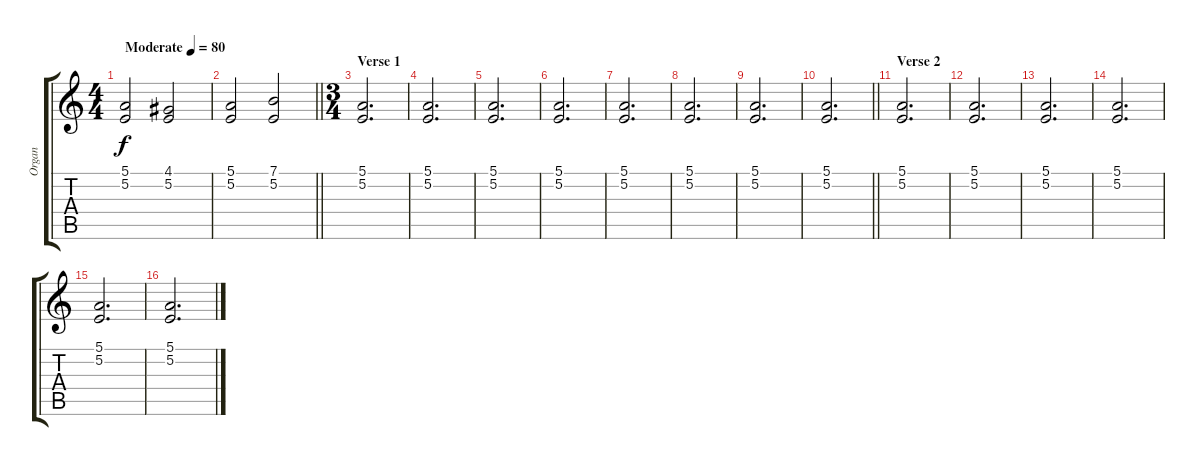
\track ("Organ" "Organ") {instrument percussiveorgan}
\staff {score tabs}
\tuning (E4 B3 G3 D3 A2 E2) {hide}
\ts (4 4)
\tempo (80 "Moderate")
\clef g2
\ks c
(5.1 5.2).2{dy f instrument percussiveorgan} (4.1 5.2).2 |
\barLineRight lightlight
(5.1 5.2).2 (7.1 5.2).2 |
\ts (3 4)
\section ("" "Verse 1")
(5.1 5.2).2{d} |
(5.1 5.2).2{d} |
(5.1 5.2).2{d} |
(5.1 5.2).2{d} |
(5.1 5.2).2{d} |
(5.1 5.2).2{d} |
(5.1 5.2).2{d} |
\barLineRight lightlight
(5.1 5.2).2{d} |
\section ("" "Verse 2")
(5.1 5.2).2{d} |
(5.1 5.2).2{d} |
(5.1 5.2).2{d} |
(5.1 5.2).2{d} |
(5.1 5.2).2{d} |
(5.1 5.2).2{d}
